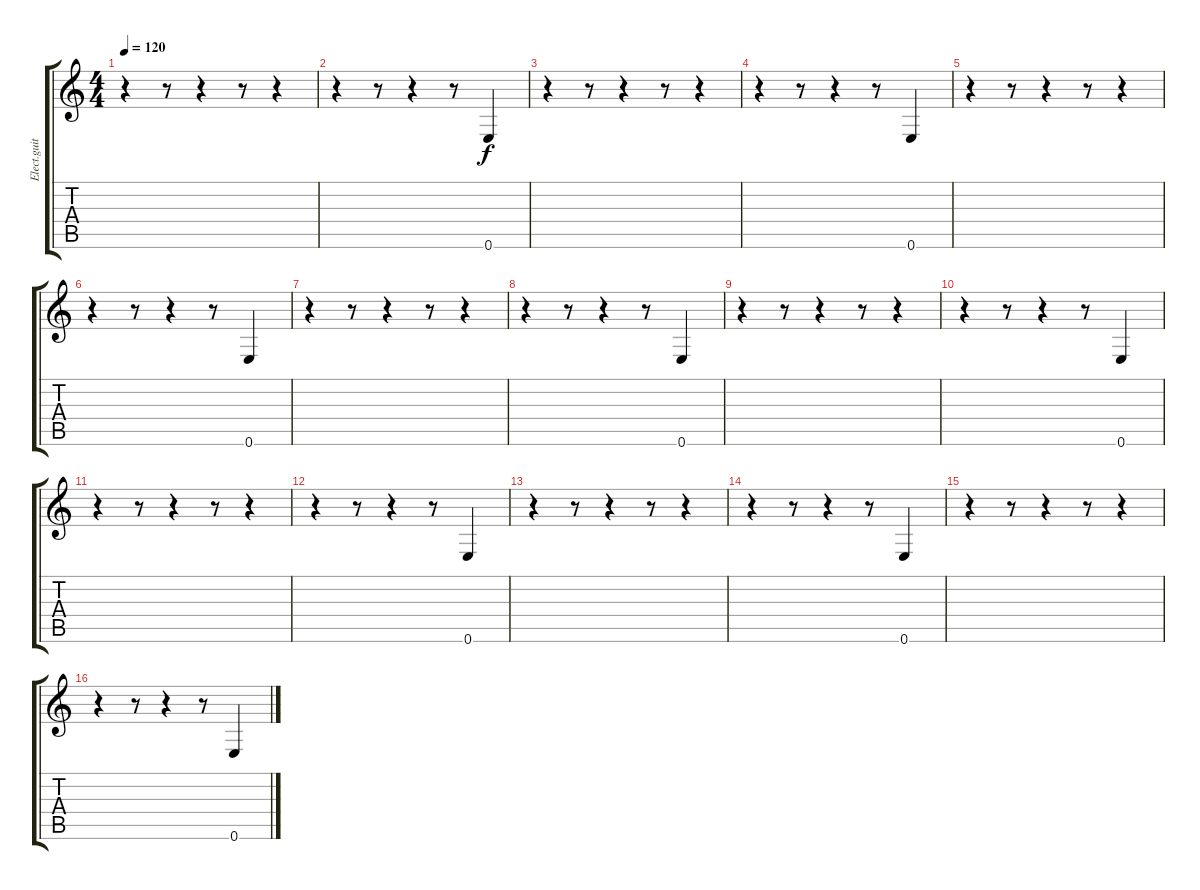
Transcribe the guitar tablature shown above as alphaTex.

\track ("Elect.guitar (jazz) " "Elect.guit") {instrument electricguitarjazz}
\staff {score tabs}
\tuning (E4 B3 G3 D3 A2 E2) {hide}
\ts (4 4)
\tempo 120
\clef g2
\ks c
r.4{dy f} r.8 r.4 r.8 r.4 |
r.4 r.8 r.4 r.8 0.6.4 |
r.4 r.8 r.4 r.8 r.4 |
r.4 r.8 r.4 r.8 0.6.4 |
r.4 r.8 r.4 r.8 r.4 |
r.4 r.8 r.4 r.8 0.6.4 |
r.4 r.8 r.4 r.8 r.4 |
r.4 r.8 r.4 r.8 0.6.4 |
r.4 r.8 r.4 r.8 r.4 |
r.4 r.8 r.4 r.8 0.6.4 |
r.4 r.8 r.4 r.8 r.4 |
r.4 r.8 r.4 r.8 0.6.4 |
r.4 r.8 r.4 r.8 r.4 |
r.4 r.8 r.4 r.8 0.6.4 |
r.4 r.8 r.4 r.8 r.4 |
r.4 r.8 r.4 r.8 0.6.4
